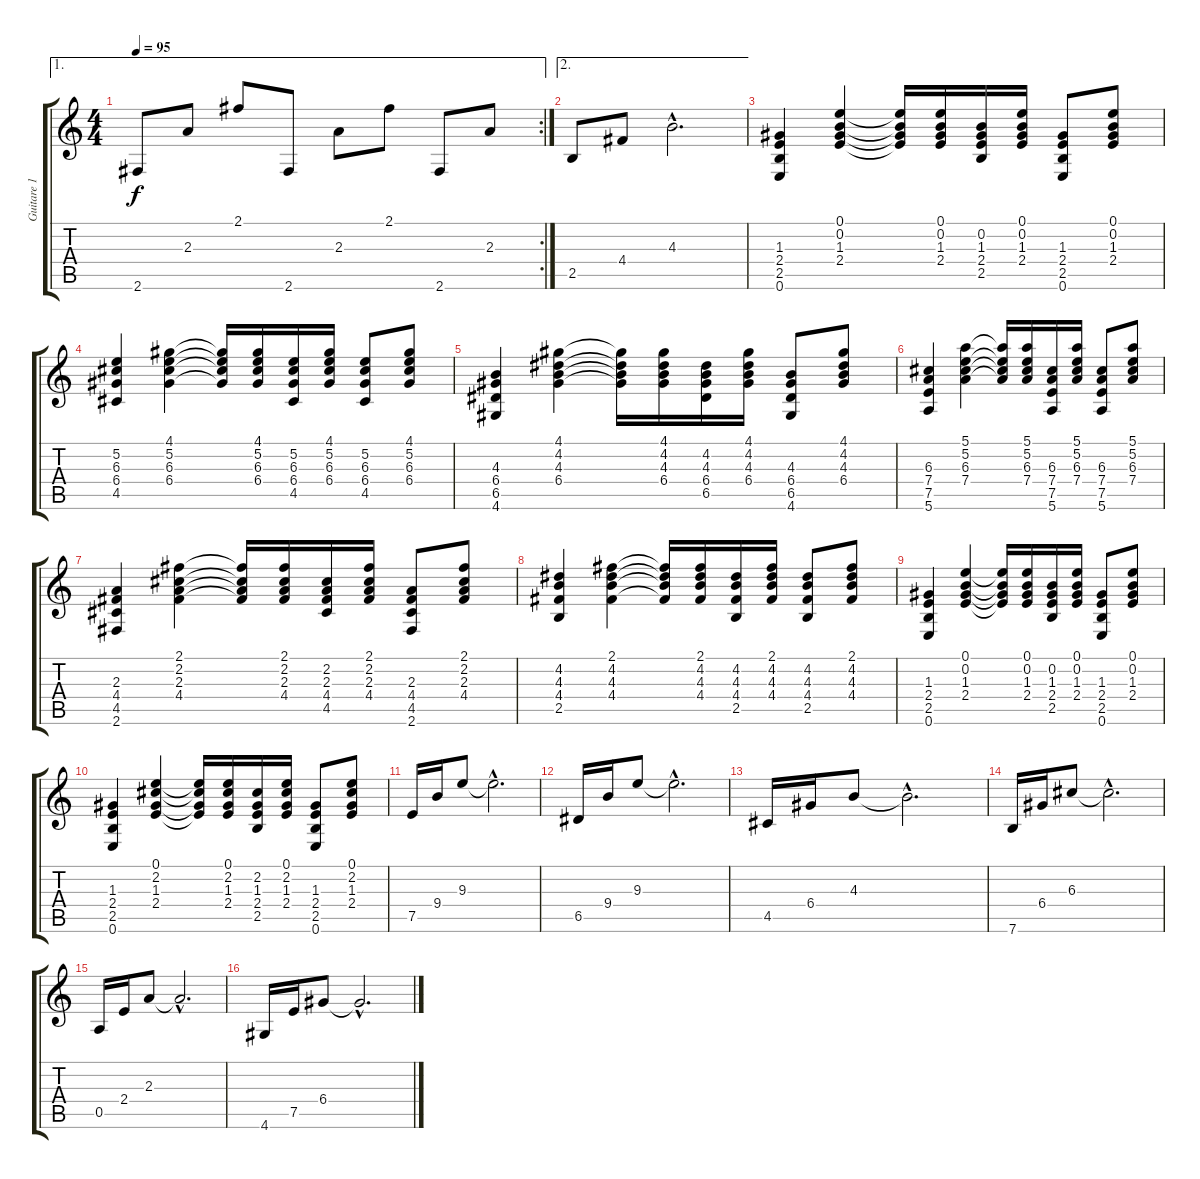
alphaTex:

\track ("Guitare 1" "Guitare 1") {instrument electricguitarclean}
\staff {score tabs}
\tuning (E4 B3 G3 D3 A2 E2) {hide}
\ae 1
\rc 2
\ts (4 4)
\tempo 95
\clef g2
\ks c
2.6.8{dy f} 2.3.8 2.1.8 2.6.8 2.3.8 2.1.8 2.6.8 2.3.8 |
\ae 2
2.5.8 4.4.8 4.3{hac}.2{d} |
(1.3 2.4 2.5 0.6).4 (0.1 0.2 1.3 2.4).4 (0.1{t} 0.2{t} 1.3{t} 2.4{t}).16 (0.1 0.2 1.3 2.4).16 (0.2 1.3 2.4 2.5).16 (0.1 0.2 1.3 2.4).16 (1.3 2.4 2.5 0.6).8 (0.1 0.2 1.3 2.4).8 |
(5.2 6.3 6.4 4.5).4 (4.1 5.2 6.3 6.4).4 (4.1{t} 5.2{t} 6.3{t} 6.4{t}).16 (4.1 5.2 6.3 6.4).16 (5.2 6.3 6.4 4.5).16 (4.1 5.2 6.3 6.4).16 (5.2 6.3 6.4 4.5).8 (4.1 5.2 6.3 6.4).8 |
(4.3 6.4 6.5 4.6).4 (4.1 4.2 4.3 6.4).4 (4.1{t} 4.2{t} 4.3{t} 6.4{t}).16 (4.1 4.2 4.3 6.4).16 (4.2 4.3 6.4 6.5).16 (4.1 4.2 4.3 6.4).16 (4.3 6.4 6.5 4.6).8 (4.1 4.2 4.3 6.4).8 |
(6.3 7.4 7.5 5.6).4 (5.1 5.2 6.3 7.4).4 (5.1{t} 5.2{t} 6.3{t} 7.4{t}).16 (5.1 5.2 6.3 7.4).16 (6.3 7.4 7.5 5.6).16 (5.1 5.2 6.3 7.4).16 (6.3 7.4 7.5 5.6).8 (5.1 5.2 6.3 7.4).8 |
(2.3 4.4 4.5 2.6).4 (2.1 2.2 2.3 4.4).4 (2.1{t} 2.2{t} 2.3{t} 4.4{t}).16 (2.1 2.2 2.3 4.4).16 (2.2 2.3 4.4 4.5).16 (2.1 2.2 2.3 4.4).16 (2.3 4.4 4.5 2.6).8 (2.1 2.2 2.3 4.4).8 |
(4.2 4.3 4.4 2.5).4 (2.1 4.2 4.3 4.4).4 (2.1{t} 4.2{t} 4.3{t} 4.4{t}).16 (2.1 4.2 4.3 4.4).16 (4.2 4.3 4.4 2.5).16 (2.1 4.2 4.3 4.4).16 (4.2 4.3 4.4 2.5).8 (2.1 4.2 4.3 4.4).8 |
(1.3 2.4 2.5 0.6).4 (0.1 0.2 1.3 2.4).4 (0.1{t} 0.2{t} 1.3{t} 2.4{t}).16 (0.1 0.2 1.3 2.4).16 (0.2 1.3 2.4 2.5).16 (0.1 0.2 1.3 2.4).16 (1.3 2.4 2.5 0.6).8 (0.1 0.2 1.3 2.4).8 |
(1.3 2.4 2.5 0.6).4 (0.1 2.2 1.3 2.4).4 (0.1{t} 2.2{t} 1.3{t} 2.4{t}).16 (0.1 2.2 1.3 2.4).16 (2.2 1.3 2.4 2.5).16 (0.1 2.2 1.3 2.4).16 (1.3 2.4 2.5 0.6).8 (0.1 2.2 1.3 2.4).8 |
7.5.16 9.4.16 9.3.8 9.3{hac t}.2{d} |
6.5.16 9.4.16 9.3.8 9.3{hac t}.2{d} |
4.5.16 6.4.16 4.3.8 4.3{hac t}.2{d} |
7.6.16 6.4.16 6.3.8 6.3{hac t}.2{d} |
0.5.16 2.4.16 2.3.8 2.3{hac t}.2{d} |
4.6.16 7.5.16 6.4.8 6.4{hac t}.2{d}
